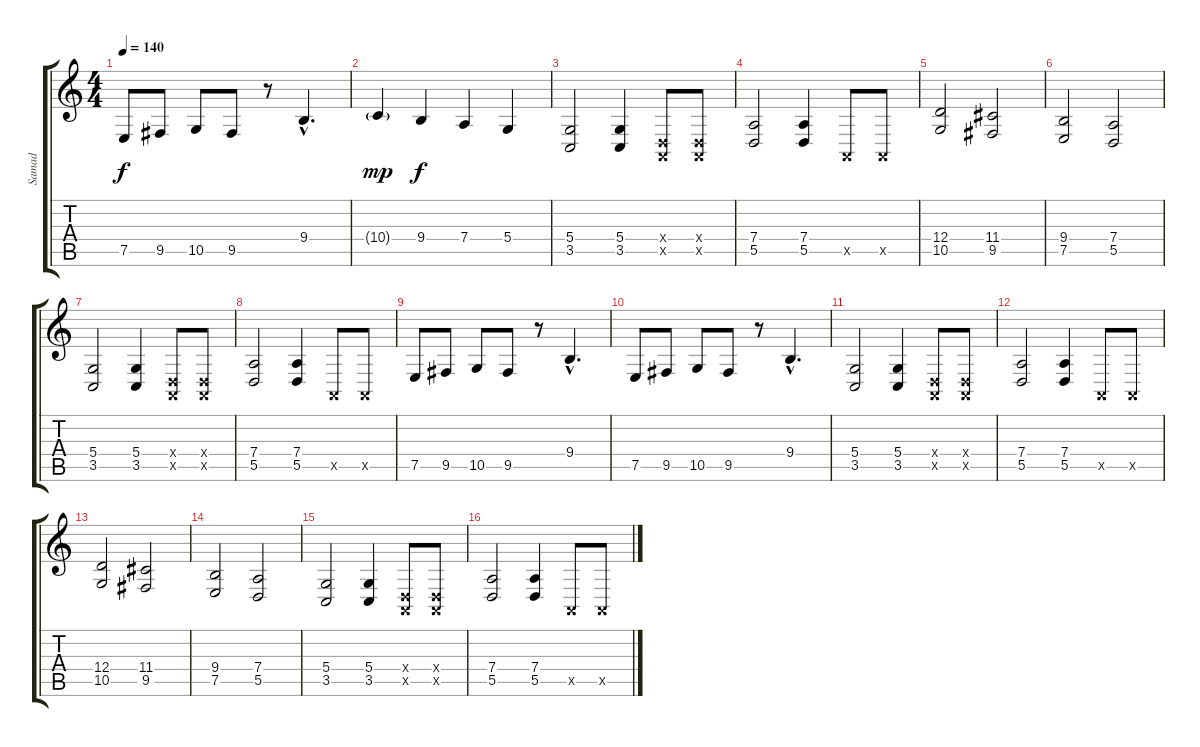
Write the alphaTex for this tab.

\track ("Samad" "Samad") {instrument lead5charang}
\staff {score tabs}
\tuning (E4 B3 G3 D3 A2 E2) {hide}
\ts (4 4)
\tempo 140
\clef g2
\ks c
7.5.8{dy f} 9.5.8 10.5.8 9.5.8 r.8 9.4{hac}.4{d} |
10.4{g}.4{dy mp} 9.4.4{dy f} 7.4.4 5.4.4 |
(5.4 3.5).2 (5.4 3.5).4 (0.4{x} 0.5{x}).8 (0.4{x} 0.5{x}).8 |
(7.4 5.5).2 (7.4 5.5).4 0.5{x}.8 0.5{x}.8 |
(12.4 10.5).2 (11.4 9.5).2 |
(9.4 7.5).2 (7.4 5.5).2 |
(5.4 3.5).2 (5.4 3.5).4 (0.4{x} 0.5{x}).8 (0.4{x} 0.5{x}).8 |
(7.4 5.5).2 (7.4 5.5).4 0.5{x}.8 0.5{x}.8 |
7.5.8 9.5.8 10.5.8 9.5.8 r.8 9.4{hac}.4{d} |
7.5.8 9.5.8 10.5.8 9.5.8 r.8 9.4{hac}.4{d} |
(5.4 3.5).2 (5.4 3.5).4 (0.4{x} 0.5{x}).8 (0.4{x} 0.5{x}).8 |
(7.4 5.5).2 (7.4 5.5).4 0.5{x}.8 0.5{x}.8 |
(12.4 10.5).2 (11.4 9.5).2 |
(9.4 7.5).2 (7.4 5.5).2 |
(5.4 3.5).2 (5.4 3.5).4 (0.4{x} 0.5{x}).8 (0.4{x} 0.5{x}).8 |
(7.4 5.5).2 (7.4 5.5).4 0.5{x}.8 0.5{x}.8
